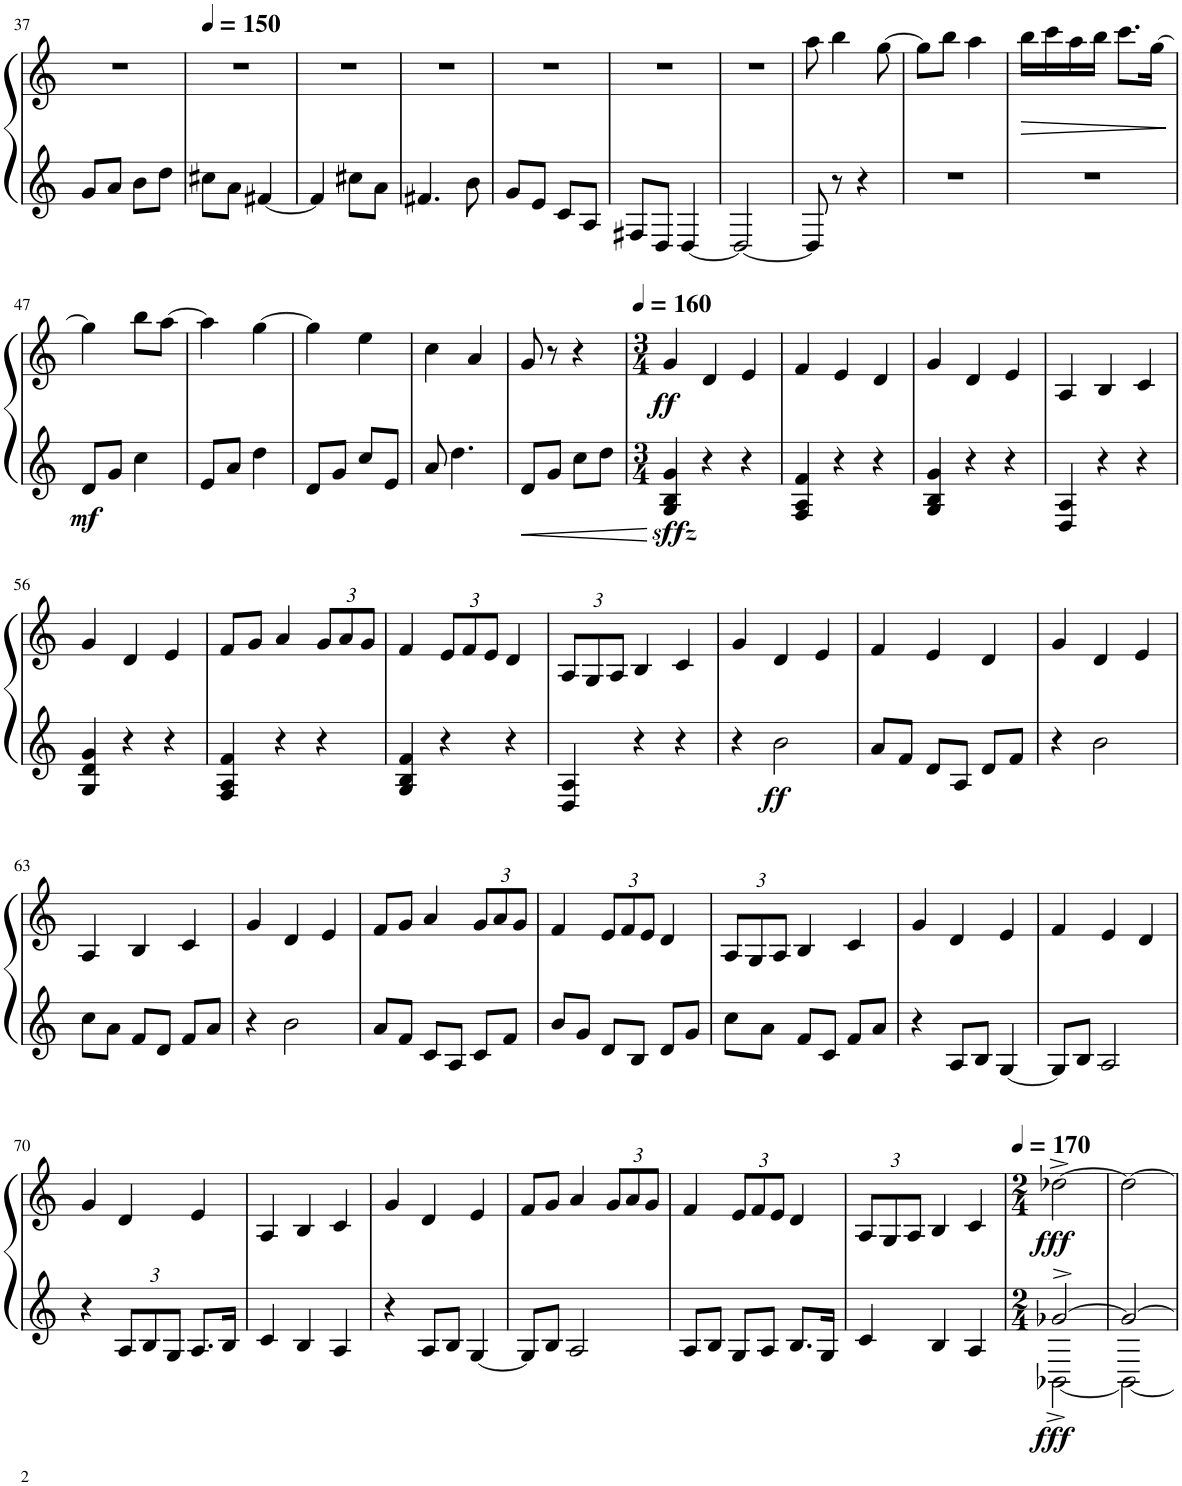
**kern	**kern	**dynam
*part1	*part1	*part1
*staff2	*staff1	*staff1/2
*I"ピアノ	*	*
!!LO:PB:g=z
*clefG2	*clefG2	*
*k[]	*k[]	*
*M2/4	*M2/4	*
=37	=37	=37
8g/L	2r	.
8a/J	.	.
8b\L	.	.
8dd\J	.	.
=38	=38	=38
*	*MM150	*
8cc#X\L	2r	.
8a\J	.	.
[4f#X/	.	.
=39	=39	=39
4f#/]	2r	.
8cc#X\L	.	.
8a\J	.	.
=40	=40	=40
4.f#X/	2r	.
8b\	.	.
=41	=41	=41
8g/L	2r	.
8e/J	.	.
8c/L	.	.
8A/J	.	.
=42	=42	=42
8F#X/L	2r	.
8D/J	.	.
[4D/	.	.
=43	=43	=43
2D/_	2r	.
=44	=44	=44
8D/]	8aa\	.
8r	4bb\	.
4r	.	.
.	[8gg\	.
=45	=45	=45
2r	8gg\L]	.
.	8bb\J	.
.	4aa\	.
=46	=46	=46
!	!	!LO:HP:b
2r	16bb\LL	>
.	16ccc\	.
.	16aa\	.
.	16bb\JJ	.
.	8.ccc\L	.
.	[16gg\Jk	.
.	.	]
!!LO:LB:g=z
=47	=47	=47
!	!	!LO:DY:b=2
8d/L	4gg\]	mf
8g/J	.	.
4cc\	8bb\L	.
.	[8aa\J	.
=48	=48	=48
8e/L	4aa\]	.
8a/J	.	.
4dd\	[4gg\	.
=49	=49	=49
8d/L	4gg\]	.
8g/J	.	.
8cc/L	4ee\	.
8e/J	.	.
=50	=50	=50
8a/	4cc\	.
4.dd\	.	.
.	4a/	.
=51	=51	=51
8d/L	8g/	.
8g/J	8r	.
8cc\L	4r	.
8dd\J	.	.
=52	=52	=52
*M3/4	*M3/4	*
*	*MM160	*
!	!	!LO:DY:b=2
!	!	!LO:DY:n=1:b
4G/ 4B/ 4g/	4g/	sffz ff
4r	4d/	.
4r	4e/	.
=53	=53	=53
4F/ 4A/ 4f/	4f/	.
4r	4e/	.
4r	4d/	.
=54	=54	=54
4G/ 4B/ 4g/	4g/	.
4r	4d/	.
4r	4e/	.
=55	=55	=55
4D/ 4A/	4A/	.
4r	4B/	.
4r	4c/	.
!!LO:LB:g=z
=56	=56	=56
4G/ 4d/ 4g/	4g/	.
4r	4d/	.
4r	4e/	.
=57	=57	=57
4F/ 4A/ 4f/	8f/L	.
.	8g/J	.
4r	4a/	.
*	*Xbrackettup	*
4r	12g/L	.
.	12a/	.
.	12g/J	.
=58	=58	=58
4G/ 4B/ 4f/	4f/	.
4r	12e/L	.
.	12f/	.
.	12e/J	.
4r	4d/	.
=59	=59	=59
4D/ 4A/	12A/L	.
.	12G/	.
.	12A/J	.
4r	4B/	.
4r	4c/	.
=60	=60	=60
4r	4g/	.
!	!	!LO:DY:b=2
2b\	4d/	ff
.	4e/	.
=61	=61	=61
8a/L	4f/	.
8f/J	.	.
8d/L	4e/	.
8A/J	.	.
8d/L	4d/	.
8f/J	.	.
=62	=62	=62
4r	4g/	.
2b\	4d/	.
.	4e/	.
!!LO:LB:g=z
=63	=63	=63
8cc\L	4A/	.
8a\J	.	.
8f/L	4B/	.
8d/J	.	.
8f/L	4c/	.
8a/J	.	.
=64	=64	=64
4r	4g/	.
2b\	4d/	.
.	4e/	.
=65	=65	=65
8a/L	8f/L	.
8f/J	8g/J	.
8c/L	4a/	.
8A/J	.	.
8c/L	12g/L	.
.	12a/	.
8f/J	.	.
.	12g/J	.
=66	=66	=66
8b/L	4f/	.
8g/J	.	.
8d/L	12e/L	.
.	12f/	.
8B/J	.	.
.	12e/J	.
8d/L	4d/	.
8g/J	.	.
=67	=67	=67
8cc\L	12A/L	.
.	12G/	.
8a\J	.	.
.	12A/J	.
8f/L	4B/	.
8c/J	.	.
8f/L	4c/	.
8a/J	.	.
=68	=68	=68
4r	4g/	.
8A/L	4d/	.
8B/J	.	.
[4G/	4e/	.
=69	=69	=69
8G/L]	4f/	.
8B/J	.	.
2A/	4e/	.
.	4d/	.
!!LO:LB:g=z
=70	=70	=70
4r	4g/	.
*Xbrackettup	*	*
12A/L	4d/	.
12B/	.	.
12G/J	.	.
8.A/L	4e/	.
16B/Jk	.	.
=71	=71	=71
4c/	4A/	.
4B/	4B/	.
4A/	4c/	.
=72	=72	=72
4r	4g/	.
8A/L	4d/	.
8B/J	.	.
[4G/	4e/	.
=73	=73	=73
8G/L]	8f/L	.
8B/J	8g/J	.
2A/	4a/	.
.	12g/L	.
.	12a/	.
.	12g/J	.
=74	=74	=74
8A/L	4f/	.
8B/J	.	.
8G/L	12e/L	.
.	12f/	.
8A/J	.	.
.	12e/J	.
8.B/L	4d/	.
16G/Jk	.	.
=75	=75	=75
4c/	12A/L	.
.	12G/	.
.	12A/J	.
4B/	4B/	.
4A/	4c/	.
=76	=76	=76
*M2/4	*M2/4	*
*	*MM170	*
*^	*	*
!	!	!	!LO:DY:b=2
!	!	!	!LO:DY:n=1:b
[2g-X^/	[2BB-X^\	[2dd-X^\	fff fff
=77	=77	=77	=77
2g-/_	2BB-\_	2dd-\_	.
*v	*v	*	*
=	=	=
*-	*-	*-
